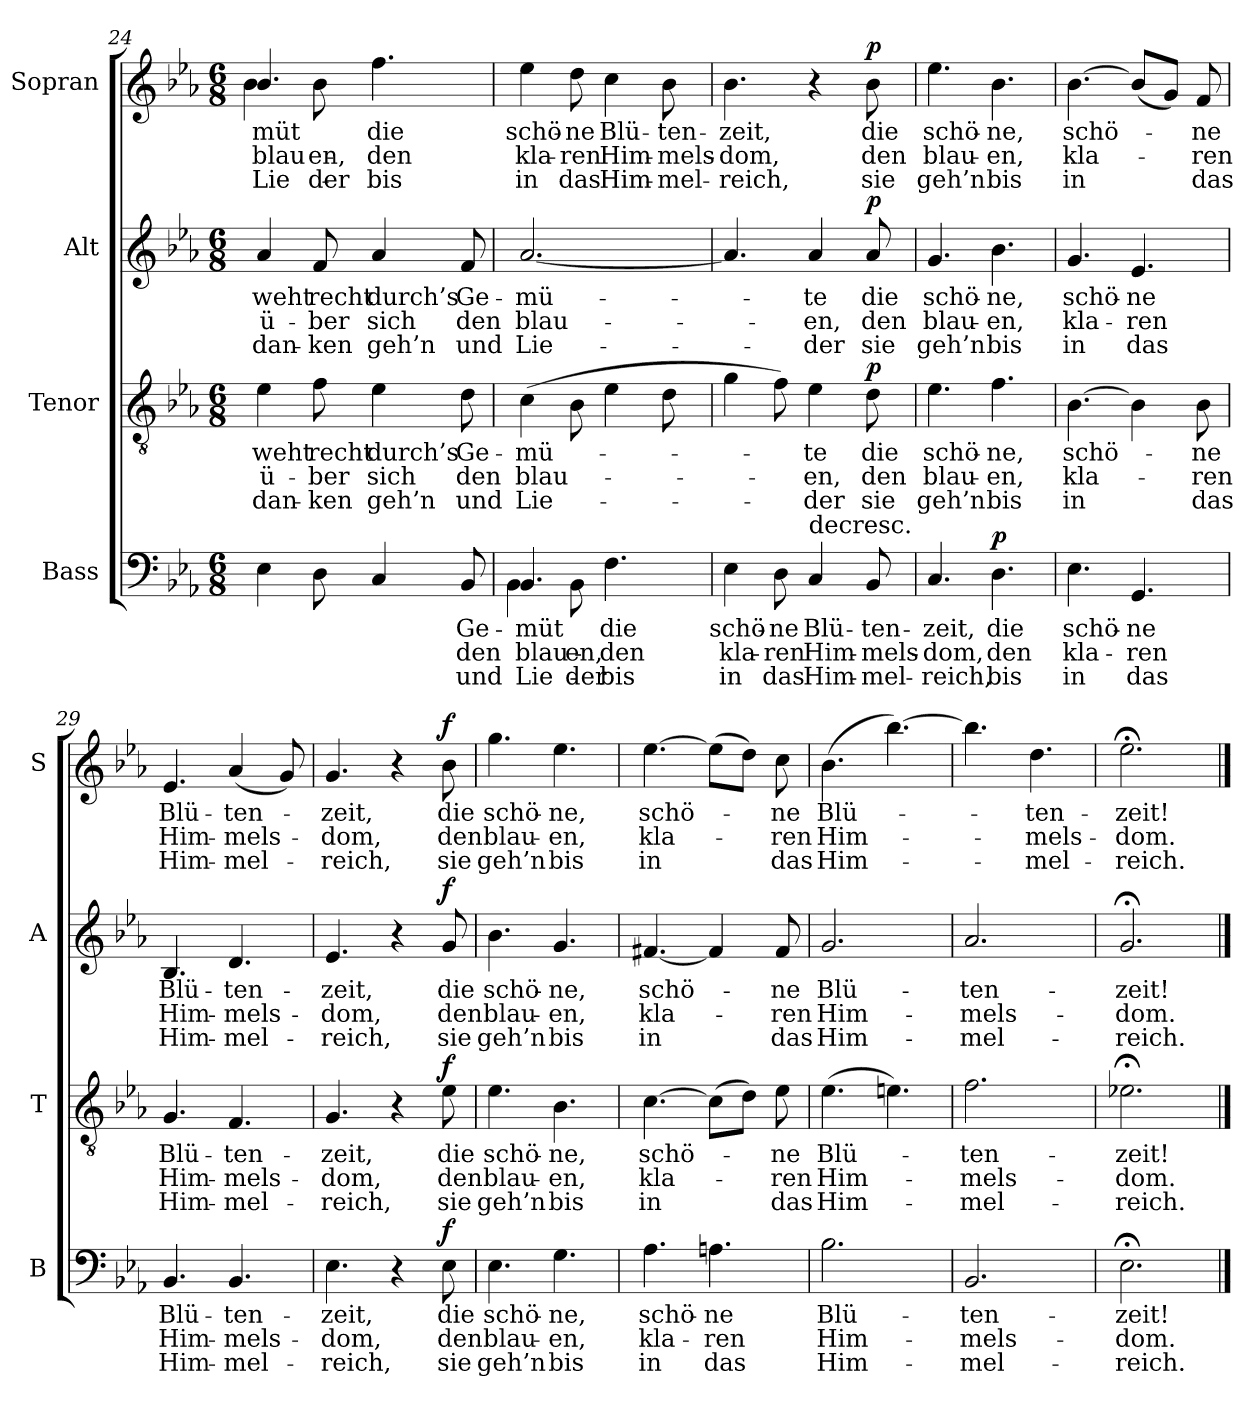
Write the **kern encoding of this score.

**kern	**text	**text	**text	**dynam	**kern	**text	**text	**text	**dynam	**kern	**text	**text	**text	**dynam	**kern	**text	**text	**text	**dynam
*part4	*part4	*part4	*part4	*part4	*part3	*part3	*part3	*part3	*part3	*part2	*part2	*part2	*part2	*part2	*part1	*part1	*part1	*part1	*part1
*staff4	*staff4	*staff4	*staff4	*staff4	*staff3	*staff3	*staff3	*staff3	*staff3	*staff2	*staff2	*staff2	*staff2	*staff2	*staff1	*staff1	*staff1	*staff1	*staff1
*I"Bass	*	*	*	*	*I"Tenor	*	*	*	*	*I"Alt	*	*	*	*	*I"Sopran	*	*	*	*
*I'B	*	*	*	*	*I'T	*	*	*	*	*I'A	*	*	*	*	*I'S	*	*	*	*
*clefF4	*	*	*	*	*clefGv2	*	*	*	*	*clefG2	*	*	*	*	*clefG2	*	*	*	*
*k[b-e-a-]	*	*	*	*	*k[b-e-a-]	*	*	*	*	*k[b-e-a-]	*	*	*	*	*k[b-e-a-]	*	*	*	*
*E-:	*	*	*	*	*E-:	*	*	*	*	*E-:	*	*	*	*	*E-:	*	*	*	*
*M6/8	*	*	*	*	*M6/8	*	*	*	*	*M6/8	*	*	*	*	*M6/8	*	*	*	*
=24	=24	=24	=24	=24	=24	=24	=24	=24	=24	=24	=24	=24	=24	=24	=24	=24	=24	=24	=24
*	*	*	*	*	*	*	*	*	*	*	*	*	*	*	*^	*	*	*	*
4E-	.	.	.	.	4e-	weht	ü-	-dan-	.	4a-	weht	ü-	-dan-	.	4.b-	4b-	-müt	blau-	Lie-	.
8D	.	.	.	.	8f	recht	-ber	-ken	.	8f	recht	-ber	-ken	.	.	8b-	.	-en,	-der	.
4C	.	.	.	.	4e-	durch’s	sich	geh’n	.	4a-	durch’s	sich	geh’n	.	4.ff	4.ryy	die	den	bis	.
8BB-	Ge-	den	und	.	8d	Ge-	den	und	.	8f	Ge-	den	und	.	.	.	.	.	.	.
*	*	*	*	*	*	*	*	*	*	*	*	*	*	*	*v	*v	*	*	*	*
=25	=25	=25	=25	=25	=25	=25	=25	=25	=25	=25	=25	=25	=25	=25	=25	=25	=25	=25	=25
*^	*	*	*	*	*	*	*	*	*	*	*	*	*	*	*	*	*	*	*
4.BB-	4BB-	-müt	blau-	Lie-	.	(4c	-mü-	blau-	Lie-	.	[2.a-	-mü-	blau-	Lie-	.	4ee-	schö-	kla-	in	.
.	8BB-	.	-en,	-der	.	8B-	.	.	.	.	.	.	.	.	.	8dd	-ne	-ren	das	.
4.F	4.ryy	die	den	bis	.	4e-	.	.	.	.	.	.	.	.	.	4cc	Blü-	Him-	Him-	.
.	.	.	.	.	.	8d	.	.	.	.	.	.	.	.	.	8b-	-ten-	-mels-	-mel-	.
*v	*v	*	*	*	*	*	*	*	*	*	*	*	*	*	*	*	*	*	*	*
=26	=26	=26	=26	=26	=26	=26	=26	=26	=26	=26	=26	=26	=26	=26	=26	=26	=26	=26	=26
4E-	schö-	kla-	in	.	4g	.	.	.	.	4.a-]	.	.	.	.	4.b-	-zeit,	-dom,	-reich,	.
8D	-ne	-ren	das	.	8f)	.	.	.	.	.	.	.	.	.	.	.	.	.	.
!LO:TX:a:t=decresc.	!	!	!	!	!	!	!	!	!	!	!	!	!	!	!	!	!	!	!
4C	Blü-	Him-	Him-	.	4e-	-te	-en,	-der	.	4a-	-te	-en,	-der	.	4r	.	.	.	.
!	!	!	!	!	!	!	!	!	!LO:DY:a	!	!	!	!	!LO:DY:a	!	!	!	!	!LO:DY:a
8BB-	-ten-	-mels-	-mel-	.	8d	die	den	sie	p	8a-	die	den	sie	p	8b-	die	den	sie	p
=27	=27	=27	=27	=27	=27	=27	=27	=27	=27	=27	=27	=27	=27	=27	=27	=27	=27	=27	=27
4.C	-zeit,	-dom,	-reich,	.	4.e-	schö-	blau-	geh’n	.	4.g	schö-	blau-	geh’n	.	4.ee-	schö-	blau-	geh’n	.
!	!	!	!	!LO:DY:a	!	!	!	!	!	!	!	!	!	!	!	!	!	!	!
4.D	die	den	bis	p	4.f	-ne,	-en,	bis	.	4.b-	-ne,	-en,	bis	.	4.b-	-ne,	-en,	bis	.
=28	=28	=28	=28	=28	=28	=28	=28	=28	=28	=28	=28	=28	=28	=28	=28	=28	=28	=28	=28
4.E-	schö-	kla-	in	.	[4.B-	schö-	kla-	in	.	4.g	schö-	kla-	in	.	[4.b-	schö-	kla-	in	.
4.GG	-ne	-ren	das	.	4B-]	.	.	.	.	4.e-	-ne	-ren	das	.	(8b-L]	.	.	.	.
.	.	.	.	.	.	.	.	.	.	.	.	.	.	.	8gJ)	.	.	.	.
.	.	.	.	.	8B-	-ne	-ren	das	.	.	.	.	.	.	8f	-ne	-ren	das	.
=29	=29	=29	=29	=29	=29	=29	=29	=29	=29	=29	=29	=29	=29	=29	=29	=29	=29	=29	=29
4.BB-	Blü-	Him-	Him-	.	4.G	Blü-	Him-	Him-	.	4.B-	Blü-	Him-	Him-	.	4.e-	Blü-	Him-	Him-	.
4.BB-	-ten-	-mels-	-mel-	.	4.F	-ten-	-mels-	-mel-	.	4.d	-ten-	-mels-	-mel-	.	(4a-	-ten-	mels-	-mel-	.
.	.	.	.	.	.	.	.	.	.	.	.	.	.	.	8g)	.	.	.	.
=30	=30	=30	=30	=30	=30	=30	=30	=30	=30	=30	=30	=30	=30	=30	=30	=30	=30	=30	=30
4.E-	-zeit,	-dom,	-reich,	.	4.G	-zeit,	-dom,	-reich,	.	4.e-	-zeit,	-dom,	-reich,	.	4.g	-zeit,	-dom,	-reich,	.
4r	.	.	.	.	4r	.	.	.	.	4r	.	.	.	.	4r	.	.	.	.
!	!	!	!	!LO:DY:a	!	!	!	!	!LO:DY:a	!	!	!	!	!LO:DY:a	!	!	!	!	!LO:DY:a
8E-	die	den	sie	f	8e-	die	den	sie	f	8g	die	den	sie	f	8b-	die	den	sie	f
=31	=31	=31	=31	=31	=31	=31	=31	=31	=31	=31	=31	=31	=31	=31	=31	=31	=31	=31	=31
4.E-	schö-	blau-	geh’n	.	4.e-	schö-	blau-	geh’n	.	4.b-	schö-	blau-	geh’n	.	4.gg	schö-	blau-	geh’n	.
4.G	-ne,	-en,	bis	.	4.B-	-ne,	-en,	bis	.	4.g	-ne,	-en,	bis	.	4.ee-	-ne,	-en,	bis	.
=32	=32	=32	=32	=32	=32	=32	=32	=32	=32	=32	=32	=32	=32	=32	=32	=32	=32	=32	=32
4.A-	schö-	kla-	-in	.	[4.c	schö-	kla-	-in	.	[4.f#X	schö-	kla-	-in	.	[4.ee-	schö-	kla-	-in	.
4.An	-ne	-ren	das	.	(8cL]	.	.	.	.	4f#]	.	.	.	.	(8ee-L]	.	.	.	.
.	.	.	.	.	8dJ)	.	.	.	.	.	.	.	.	.	8ddJ)	.	.	.	.
.	.	.	.	.	8e-	-ne	-ren	das	.	8f#	-ne	-ren	das	.	8cc	-ne	-ren	das	.
=33	=33	=33	=33	=33	=33	=33	=33	=33	=33	=33	=33	=33	=33	=33	=33	=33	=33	=33	=33
2.B-	Blü-	Him-	Him-	.	(4.e-	Blü-	Him-	Him-	.	2.g	Blü-	Him-	Him-	.	(4.b-	Blü-	Him-	Him-	.
.	.	.	.	.	4.en)	.	.	.	.	.	.	.	.	.	[4.bb-)	.	.	.	.
=34	=34	=34	=34	=34	=34	=34	=34	=34	=34	=34	=34	=34	=34	=34	=34	=34	=34	=34	=34
2.BB-	-ten-	-mels-	-mel-	.	2.f	-ten-	-mels-	-mel-	.	2.a-	-ten-	-mels-	-mel-	.	4.bb-]	.	.	.	.
.	.	.	.	.	.	.	.	.	.	.	.	.	.	.	4.dd	-ten-	-mels-	-mel-	.
=35	=35	=35	=35	=35	=35	=35	=35	=35	=35	=35	=35	=35	=35	=35	=35	=35	=35	=35	=35
2.E-;<	-zeit!	-dom.	-reich.	.	2.e-X;<	-zeit!	-dom.	-reich.	.	2.g;<	-zeit!	-dom.	-reich.	.	2.ee-;<	-zeit!	-dom.	-reich.	.
==	==	==	==	==	==	==	==	==	==	==	==	==	==	==	==	==	==	==	==
*-	*-	*-	*-	*-	*-	*-	*-	*-	*-	*-	*-	*-	*-	*-	*-	*-	*-	*-	*-
